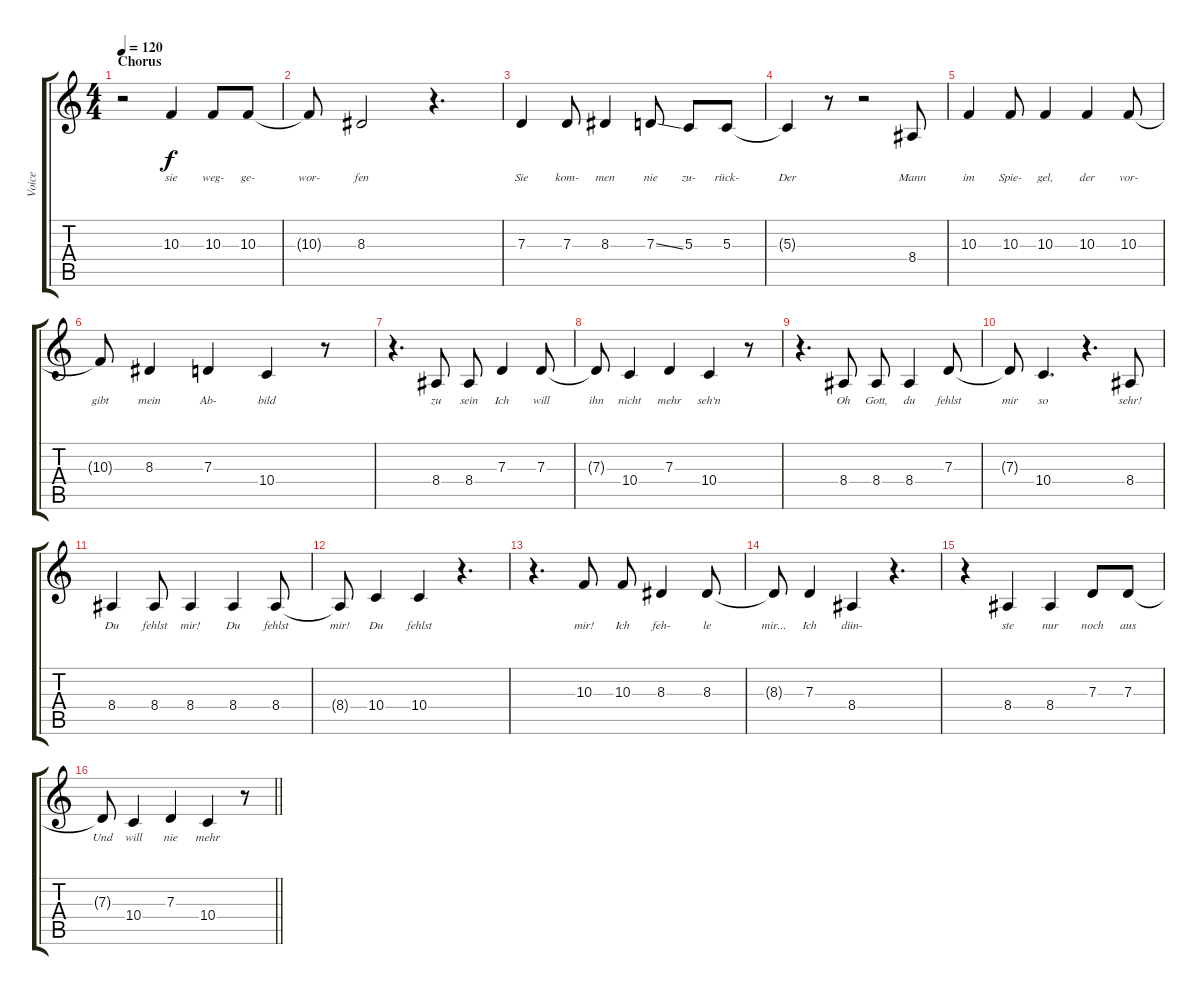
\track ("Voice" "Voice") {instrument altosax}
\staff {score tabs}
\tuning (E4 B3 G3 D3 A2 E2) {hide}
\ts (4 4)
\section ("" "Chorus")
\tempo 120
\clef g2
\ks c
r.2{dy f} 10.3.4{lyrics (0 "sie") lyrics (1 "") lyrics (2 "") lyrics (3 "") lyrics (4 "")} 10.3.8{lyrics (0 "weg-") lyrics (1 "") lyrics (2 "") lyrics (3 "") lyrics (4 "")} 10.3.8{lyrics (0 "ge-") lyrics (1 "") lyrics (2 "") lyrics (3 "") lyrics (4 "")} |
10.3{t}.8{lyrics (0 "wor-") lyrics (1 "") lyrics (2 "") lyrics (3 "") lyrics (4 "")} 8.3.2{lyrics (0 "fen") lyrics (1 "") lyrics (2 "") lyrics (3 "") lyrics (4 "")} r.4{d} |
7.3.4{lyrics (0 "Sie") lyrics (1 "") lyrics (2 "") lyrics (3 "") lyrics (4 "")} 7.3.8{lyrics (0 "kom-") lyrics (1 "") lyrics (2 "") lyrics (3 "") lyrics (4 "")} 8.3.4{lyrics (0 "men") lyrics (1 "") lyrics (2 "") lyrics (3 "") lyrics (4 "")} 7.3{ss}.8{lyrics (0 "nie") lyrics (1 "") lyrics (2 "") lyrics (3 "") lyrics (4 "")} 5.3.8{lyrics (0 "zu-") lyrics (1 "") lyrics (2 "") lyrics (3 "") lyrics (4 "")} 5.3.8{lyrics (0 "rück-") lyrics (1 "") lyrics (2 "") lyrics (3 "") lyrics (4 "")} |
5.3{t}.4{lyrics (0 "Der") lyrics (1 "") lyrics (2 "") lyrics (3 "") lyrics (4 "")} r.8 r.2 8.4.8{lyrics (0 "Mann") lyrics (1 "") lyrics (2 "") lyrics (3 "") lyrics (4 "")} |
10.3.4{lyrics (0 "im") lyrics (1 "") lyrics (2 "") lyrics (3 "") lyrics (4 "")} 10.3.8{lyrics (0 "Spie-") lyrics (1 "") lyrics (2 "") lyrics (3 "") lyrics (4 "")} 10.3.4{lyrics (0 "gel,") lyrics (1 "") lyrics (2 "") lyrics (3 "") lyrics (4 "")} 10.3.4{lyrics (0 "der") lyrics (1 "") lyrics (2 "") lyrics (3 "") lyrics (4 "")} 10.3.8{lyrics (0 "vor-") lyrics (1 "") lyrics (2 "") lyrics (3 "") lyrics (4 "")} |
10.3{t}.8{lyrics (0 "gibt") lyrics (1 "") lyrics (2 "") lyrics (3 "") lyrics (4 "")} 8.3.4{lyrics (0 "mein") lyrics (1 "") lyrics (2 "") lyrics (3 "") lyrics (4 "")} 7.3.4{lyrics (0 "Ab-") lyrics (1 "") lyrics (2 "") lyrics (3 "") lyrics (4 "")} 10.4.4{lyrics (0 "bild") lyrics (1 "") lyrics (2 "") lyrics (3 "") lyrics (4 "")} r.8 |
r.4{d} 8.4.8{lyrics (0 "zu") lyrics (1 "") lyrics (2 "") lyrics (3 "") lyrics (4 "")} 8.4.8{lyrics (0 "sein") lyrics (1 "") lyrics (2 "") lyrics (3 "") lyrics (4 "")} 7.3.4{lyrics (0 "Ich") lyrics (1 "") lyrics (2 "") lyrics (3 "") lyrics (4 "")} 7.3.8{lyrics (0 "will") lyrics (1 "") lyrics (2 "") lyrics (3 "") lyrics (4 "")} |
7.3{t}.8{lyrics (0 "ihn") lyrics (1 "") lyrics (2 "") lyrics (3 "") lyrics (4 "")} 10.4.4{lyrics (0 "nicht") lyrics (1 "") lyrics (2 "") lyrics (3 "") lyrics (4 "")} 7.3.4{lyrics (0 "mehr") lyrics (1 "") lyrics (2 "") lyrics (3 "") lyrics (4 "")} 10.4.4{lyrics (0 "seh'n") lyrics (1 "") lyrics (2 "") lyrics (3 "") lyrics (4 "")} r.8 |
r.4{d} 8.4.8{lyrics (0 "Oh") lyrics (1 "") lyrics (2 "") lyrics (3 "") lyrics (4 "")} 8.4.8{lyrics (0 "Gott,") lyrics (1 "") lyrics (2 "") lyrics (3 "") lyrics (4 "")} 8.4.4{lyrics (0 "du") lyrics (1 "") lyrics (2 "") lyrics (3 "") lyrics (4 "")} 7.3.8{lyrics (0 "fehlst") lyrics (1 "") lyrics (2 "") lyrics (3 "") lyrics (4 "")} |
7.3{t}.8{lyrics (0 "mir") lyrics (1 "") lyrics (2 "") lyrics (3 "") lyrics (4 "")} 10.4.4{d lyrics (0 "so") lyrics (1 "") lyrics (2 "") lyrics (3 "") lyrics (4 "")} r.4{d} 8.4.8{lyrics (0 "sehr!") lyrics (1 "") lyrics (2 "") lyrics (3 "") lyrics (4 "")} |
8.4.4{lyrics (0 "Du") lyrics (1 "") lyrics (2 "") lyrics (3 "") lyrics (4 "")} 8.4.8{lyrics (0 "fehlst") lyrics (1 "") lyrics (2 "") lyrics (3 "") lyrics (4 "")} 8.4.4{lyrics (0 "mir!") lyrics (1 "") lyrics (2 "") lyrics (3 "") lyrics (4 "")} 8.4.4{lyrics (0 "Du") lyrics (1 "") lyrics (2 "") lyrics (3 "") lyrics (4 "")} 8.4.8{lyrics (0 "fehlst") lyrics (1 "") lyrics (2 "") lyrics (3 "") lyrics (4 "")} |
8.4{t}.8{lyrics (0 "mir!") lyrics (1 "") lyrics (2 "") lyrics (3 "") lyrics (4 "")} 10.4.4{lyrics (0 "Du") lyrics (1 "") lyrics (2 "") lyrics (3 "") lyrics (4 "")} 10.4.4{lyrics (0 "fehlst") lyrics (1 "") lyrics (2 "") lyrics (3 "") lyrics (4 "")} r.4{d} |
r.4{d} 10.3.8{lyrics (0 "mir!") lyrics (1 "") lyrics (2 "") lyrics (3 "") lyrics (4 "")} 10.3.8{lyrics (0 "Ich") lyrics (1 "") lyrics (2 "") lyrics (3 "") lyrics (4 "")} 8.3.4{lyrics (0 "feh-") lyrics (1 "") lyrics (2 "") lyrics (3 "") lyrics (4 "")} 8.3.8{lyrics (0 "le") lyrics (1 "") lyrics (2 "") lyrics (3 "") lyrics (4 "")} |
8.3{t}.8{lyrics (0 "mir...") lyrics (1 "") lyrics (2 "") lyrics (3 "") lyrics (4 "")} 7.3.4{lyrics (0 "Ich") lyrics (1 "") lyrics (2 "") lyrics (3 "") lyrics (4 "")} 8.4.4{lyrics (0 "dün-") lyrics (1 "") lyrics (2 "") lyrics (3 "") lyrics (4 "")} r.4{d} |
r.4 8.4.4{lyrics (0 "ste") lyrics (1 "") lyrics (2 "") lyrics (3 "") lyrics (4 "")} 8.4.4{lyrics (0 "nur") lyrics (1 "") lyrics (2 "") lyrics (3 "") lyrics (4 "")} 7.3.8{lyrics (0 "noch") lyrics (1 "") lyrics (2 "") lyrics (3 "") lyrics (4 "")} 7.3.8{lyrics (0 "aus") lyrics (1 "") lyrics (2 "") lyrics (3 "") lyrics (4 "")} |
\barLineRight lightlight
7.3{t}.8{lyrics (0 "Und") lyrics (1 "") lyrics (2 "") lyrics (3 "") lyrics (4 "")} 10.4.4{lyrics (0 "will") lyrics (1 "") lyrics (2 "") lyrics (3 "") lyrics (4 "")} 7.3.4{lyrics (0 "nie") lyrics (1 "") lyrics (2 "") lyrics (3 "") lyrics (4 "")} 10.4.4{lyrics (0 "mehr") lyrics (1 "") lyrics (2 "") lyrics (3 "") lyrics (4 "")} r.8
